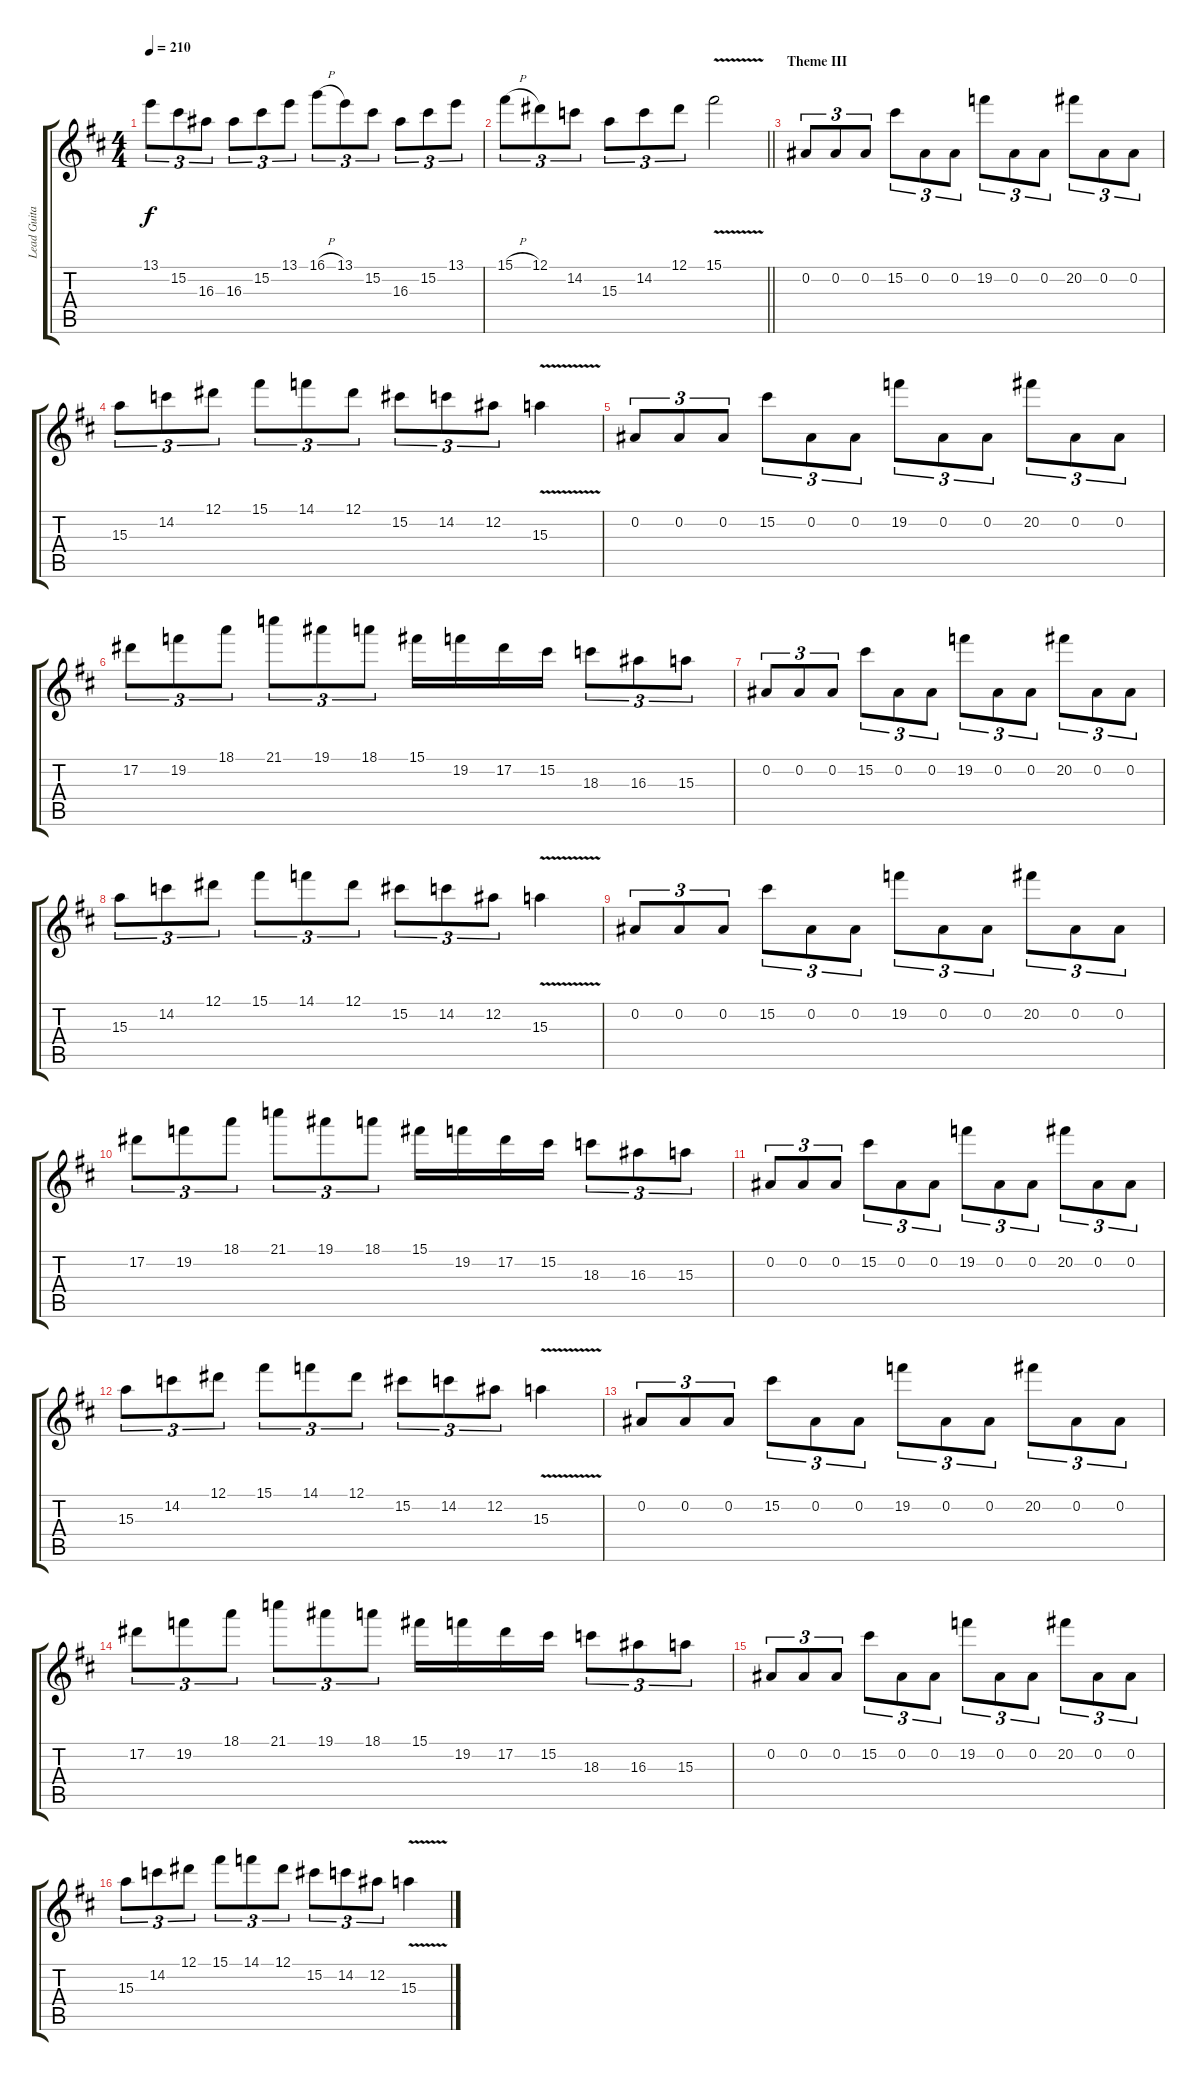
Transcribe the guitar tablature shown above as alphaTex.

\track ("Lead Guitar I (Malmsteen)" "Lead Guita") {instrument distortionguitar}
\staff {score tabs}
\tuning (Eb4 Bb3 Gb3 Db3 Ab2 Eb2) {hide}
\ts (4 4)
\tempo 210
\clef g2
\ks d
13.1.8{tu (3 2) dy f} 15.2.8{tu (3 2)} 16.3.8{tu (3 2)} 16.3.8{tu (3 2)} 15.2.8{tu (3 2)} 13.1.8{tu (3 2)} 16.1{h}.8{tu (3 2)} 13.1.8{tu (3 2)} 15.2.8{tu (3 2)} 16.3.8{tu (3 2)} 15.2.8{tu (3 2)} 13.1.8{tu (3 2)} |
\barLineRight lightlight
15.1{h}.8{tu (3 2)} 12.1.8{tu (3 2)} 14.2.8{tu (3 2)} 15.3.8{tu (3 2)} 14.2.8{tu (3 2)} 12.1.8{tu (3 2)} 15.1{v}.2 |
\section ("" "Theme III")
0.2.8{tu (3 2)} 0.2.8{tu (3 2)} 0.2.8{tu (3 2)} 15.2.8{tu (3 2)} 0.2.8{tu (3 2)} 0.2.8{tu (3 2)} 19.2.8{tu (3 2)} 0.2.8{tu (3 2)} 0.2.8{tu (3 2)} 20.2.8{tu (3 2)} 0.2.8{tu (3 2)} 0.2.8{tu (3 2)} |
15.3.8{tu (3 2)} 14.2.8{tu (3 2)} 12.1.8{tu (3 2)} 15.1.8{tu (3 2)} 14.1.8{tu (3 2)} 12.1.8{tu (3 2)} 15.2.8{tu (3 2)} 14.2.8{tu (3 2)} 12.2.8{tu (3 2)} 15.3{v}.4 |
0.2.8{tu (3 2)} 0.2.8{tu (3 2)} 0.2.8{tu (3 2)} 15.2.8{tu (3 2)} 0.2.8{tu (3 2)} 0.2.8{tu (3 2)} 19.2.8{tu (3 2)} 0.2.8{tu (3 2)} 0.2.8{tu (3 2)} 20.2.8{tu (3 2)} 0.2.8{tu (3 2)} 0.2.8{tu (3 2)} |
17.2.8{tu (3 2)} 19.2.8{tu (3 2)} 18.1.8{tu (3 2)} 21.1.8{tu (3 2)} 19.1.8{tu (3 2)} 18.1.8{tu (3 2)} 15.1.16 19.2.16 17.2.16 15.2.16 18.3.8{tu (3 2)} 16.3.8{tu (3 2)} 15.3.8{tu (3 2)} |
0.2.8{tu (3 2)} 0.2.8{tu (3 2)} 0.2.8{tu (3 2)} 15.2.8{tu (3 2)} 0.2.8{tu (3 2)} 0.2.8{tu (3 2)} 19.2.8{tu (3 2)} 0.2.8{tu (3 2)} 0.2.8{tu (3 2)} 20.2.8{tu (3 2)} 0.2.8{tu (3 2)} 0.2.8{tu (3 2)} |
15.3.8{tu (3 2)} 14.2.8{tu (3 2)} 12.1.8{tu (3 2)} 15.1.8{tu (3 2)} 14.1.8{tu (3 2)} 12.1.8{tu (3 2)} 15.2.8{tu (3 2)} 14.2.8{tu (3 2)} 12.2.8{tu (3 2)} 15.3{v}.4 |
0.2.8{tu (3 2)} 0.2.8{tu (3 2)} 0.2.8{tu (3 2)} 15.2.8{tu (3 2)} 0.2.8{tu (3 2)} 0.2.8{tu (3 2)} 19.2.8{tu (3 2)} 0.2.8{tu (3 2)} 0.2.8{tu (3 2)} 20.2.8{tu (3 2)} 0.2.8{tu (3 2)} 0.2.8{tu (3 2)} |
17.2.8{tu (3 2)} 19.2.8{tu (3 2)} 18.1.8{tu (3 2)} 21.1.8{tu (3 2)} 19.1.8{tu (3 2)} 18.1.8{tu (3 2)} 15.1.16 19.2.16 17.2.16 15.2.16 18.3.8{tu (3 2)} 16.3.8{tu (3 2)} 15.3.8{tu (3 2)} |
0.2.8{tu (3 2)} 0.2.8{tu (3 2)} 0.2.8{tu (3 2)} 15.2.8{tu (3 2)} 0.2.8{tu (3 2)} 0.2.8{tu (3 2)} 19.2.8{tu (3 2)} 0.2.8{tu (3 2)} 0.2.8{tu (3 2)} 20.2.8{tu (3 2)} 0.2.8{tu (3 2)} 0.2.8{tu (3 2)} |
15.3.8{tu (3 2)} 14.2.8{tu (3 2)} 12.1.8{tu (3 2)} 15.1.8{tu (3 2)} 14.1.8{tu (3 2)} 12.1.8{tu (3 2)} 15.2.8{tu (3 2)} 14.2.8{tu (3 2)} 12.2.8{tu (3 2)} 15.3{v}.4 |
0.2.8{tu (3 2)} 0.2.8{tu (3 2)} 0.2.8{tu (3 2)} 15.2.8{tu (3 2)} 0.2.8{tu (3 2)} 0.2.8{tu (3 2)} 19.2.8{tu (3 2)} 0.2.8{tu (3 2)} 0.2.8{tu (3 2)} 20.2.8{tu (3 2)} 0.2.8{tu (3 2)} 0.2.8{tu (3 2)} |
17.2.8{tu (3 2)} 19.2.8{tu (3 2)} 18.1.8{tu (3 2)} 21.1.8{tu (3 2)} 19.1.8{tu (3 2)} 18.1.8{tu (3 2)} 15.1.16 19.2.16 17.2.16 15.2.16 18.3.8{tu (3 2)} 16.3.8{tu (3 2)} 15.3.8{tu (3 2)} |
0.2.8{tu (3 2)} 0.2.8{tu (3 2)} 0.2.8{tu (3 2)} 15.2.8{tu (3 2)} 0.2.8{tu (3 2)} 0.2.8{tu (3 2)} 19.2.8{tu (3 2)} 0.2.8{tu (3 2)} 0.2.8{tu (3 2)} 20.2.8{tu (3 2)} 0.2.8{tu (3 2)} 0.2.8{tu (3 2)} |
15.3.8{tu (3 2)} 14.2.8{tu (3 2)} 12.1.8{tu (3 2)} 15.1.8{tu (3 2)} 14.1.8{tu (3 2)} 12.1.8{tu (3 2)} 15.2.8{tu (3 2)} 14.2.8{tu (3 2)} 12.2.8{tu (3 2)} 15.3{v}.4
